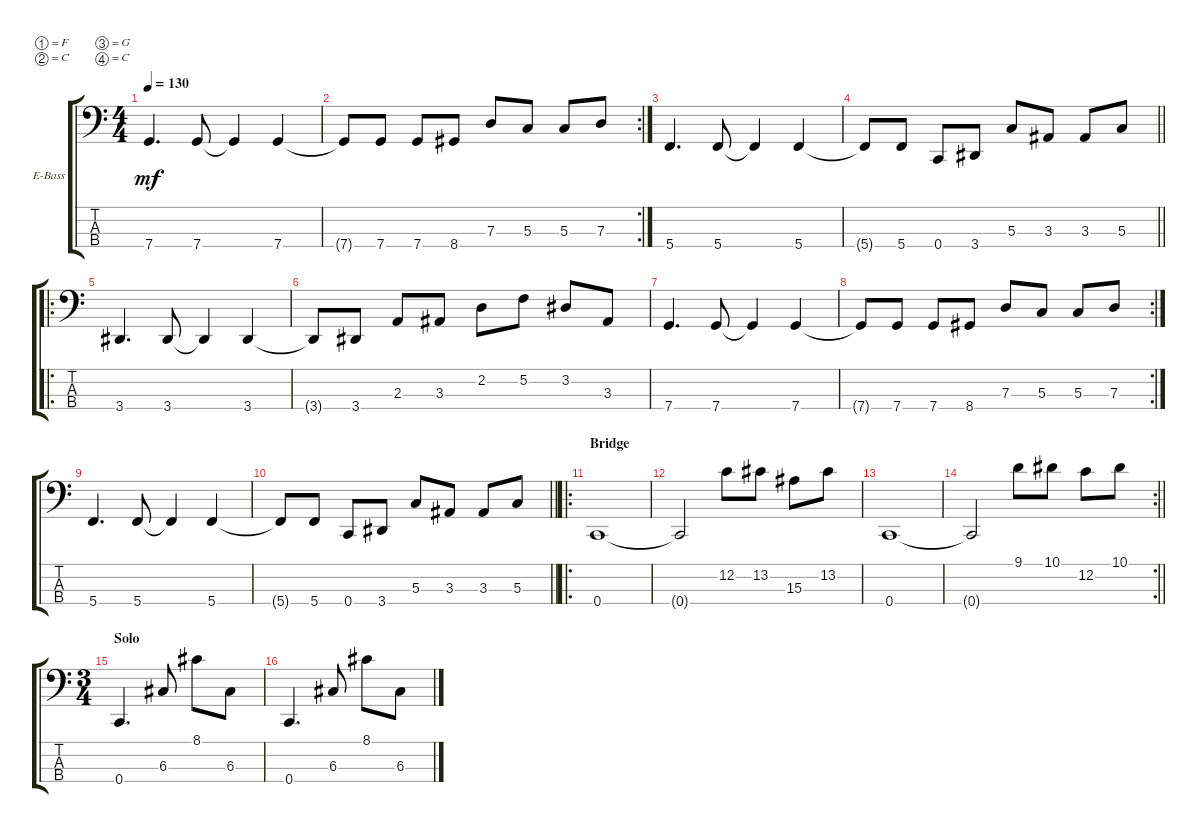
\bracketExtendMode groupsimilarinstruments
\firstSystemTrackNameOrientation horizontal
\otherSystemsTrackNameOrientation horizontal
\track ("Electric Bass" "E-Bass") {instrument electricbassfinger}
\staff {score tabs}
\tuning (F2 C2 G1 C1)
\ts (4 4)
\tempo 130
\clef f4
\scale
0.322751
\ks c
7.4.4{d dy mf} 7.4.8 7.4{t}.4 7.4.4 |
\rc 2
\scale
0.354497 7.4{t}.8 7.4.8 7.4.8 8.4.8 7.3.8 5.3.8 5.3.8 7.3.8 |
\scale
0.322751 5.4.4{d} 5.4.8 5.4{t}.4 5.4.4 |
\scale
0.312821
\barLineRight lightlight
5.4{t}.8 5.4.8 0.4.8 3.4.8 5.3.8 3.3.8 3.3.8 5.3.8 |
\ro
\scale
0.374359 3.4.4{d} 3.4.8 3.4{t}.4 3.4.4 |
\scale
0.312821 3.4{t}.8 3.4.8 2.3.8 3.3.8 2.2.8 5.2.8 3.2.8 3.3.8 |
\scale
0.322751 7.4.4{d} 7.4.8 7.4{t}.4 7.4.4 |
\rc 2
\scale
0.354497 7.4{t}.8 7.4.8 7.4.8 8.4.8 7.3.8 5.3.8 5.3.8 7.3.8 |
\scale
0.322751 5.4.4{d} 5.4.8 5.4{t}.4 5.4.4 |
\scale
0.312821
\barLineRight lightlight
5.4{t}.8 5.4.8 0.4.8 3.4.8 5.3.8 3.3.8 3.3.8 5.3.8 |
\ro
\section ("" "Bridge")
\scale
0.374359 0.4.1 |
\scale
0.312821 0.4{t}.2 12.2.8 13.2.8 15.3.8 13.2.8 |
\scale
0.25 0.4.1 |
\rc 2
\scale
0.27459
\barLineRight lightlight
0.4{t}.2 9.1.8 10.1.8 12.2.8 10.1.8 |
\ts (3 4)
\beaming (8 2 2 2)
\section ("" "Solo")
\scale
0.47541 0.4.4{d} 6.3.8 8.1.8 6.3.8 |
\scale
0.333333 0.4.4{d} 6.3.8 8.1.8 6.3.8
